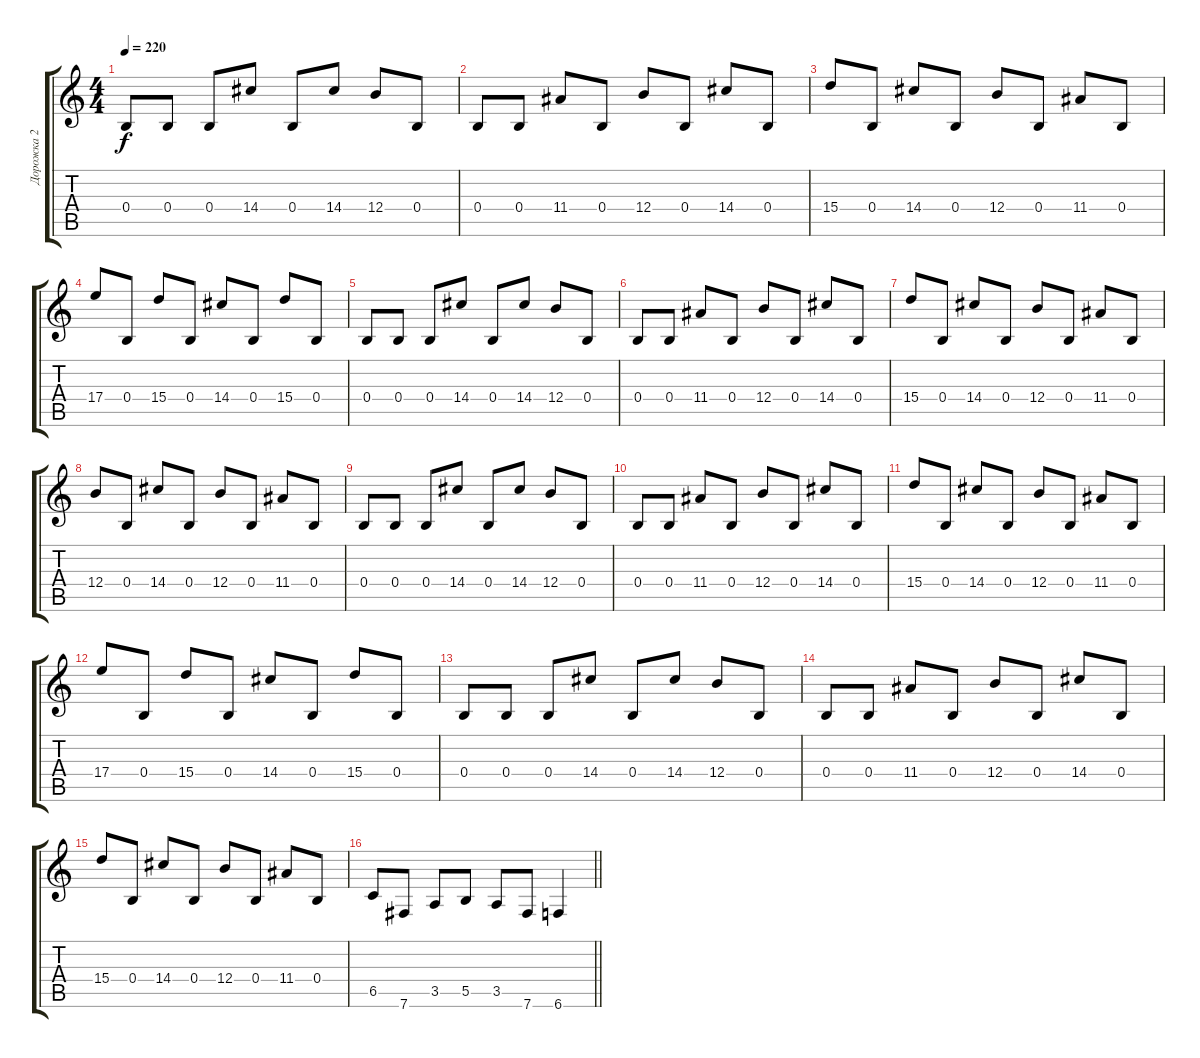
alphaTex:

\track ("Дорожка 2" "Дорожка 2") {instrument overdrivenguitar}
\staff {score tabs}
\tuning (Db4 Ab3 E3 B2 Gb2 B1) {hide}
\ts (4 4)
\tempo 220
\clef g2
\ks c
0.4.8{dy f} 0.4.8 0.4.8 14.4.8 0.4.8 14.4.8 12.4.8 0.4.8 |
0.4.8 0.4.8 11.4.8 0.4.8 12.4.8 0.4.8 14.4.8 0.4.8 |
15.4.8 0.4.8 14.4.8 0.4.8 12.4.8 0.4.8 11.4.8 0.4.8 |
17.4.8 0.4.8 15.4.8 0.4.8 14.4.8 0.4.8 15.4.8 0.4.8 |
0.4.8 0.4.8 0.4.8 14.4.8 0.4.8 14.4.8 12.4.8 0.4.8 |
0.4.8 0.4.8 11.4.8 0.4.8 12.4.8 0.4.8 14.4.8 0.4.8 |
15.4.8 0.4.8 14.4.8 0.4.8 12.4.8 0.4.8 11.4.8 0.4.8 |
12.4.8 0.4.8 14.4.8 0.4.8 12.4.8 0.4.8 11.4.8 0.4.8 |
0.4.8 0.4.8 0.4.8 14.4.8 0.4.8 14.4.8 12.4.8 0.4.8 |
0.4.8 0.4.8 11.4.8 0.4.8 12.4.8 0.4.8 14.4.8 0.4.8 |
15.4.8 0.4.8 14.4.8 0.4.8 12.4.8 0.4.8 11.4.8 0.4.8 |
17.4.8 0.4.8 15.4.8 0.4.8 14.4.8 0.4.8 15.4.8 0.4.8 |
0.4.8 0.4.8 0.4.8 14.4.8 0.4.8 14.4.8 12.4.8 0.4.8 |
0.4.8 0.4.8 11.4.8 0.4.8 12.4.8 0.4.8 14.4.8 0.4.8 |
15.4.8 0.4.8 14.4.8 0.4.8 12.4.8 0.4.8 11.4.8 0.4.8 |
\barLineRight lightlight
6.5.8 7.6.8 3.5.8 5.5.8 3.5.8 7.6.8 6.6.4
